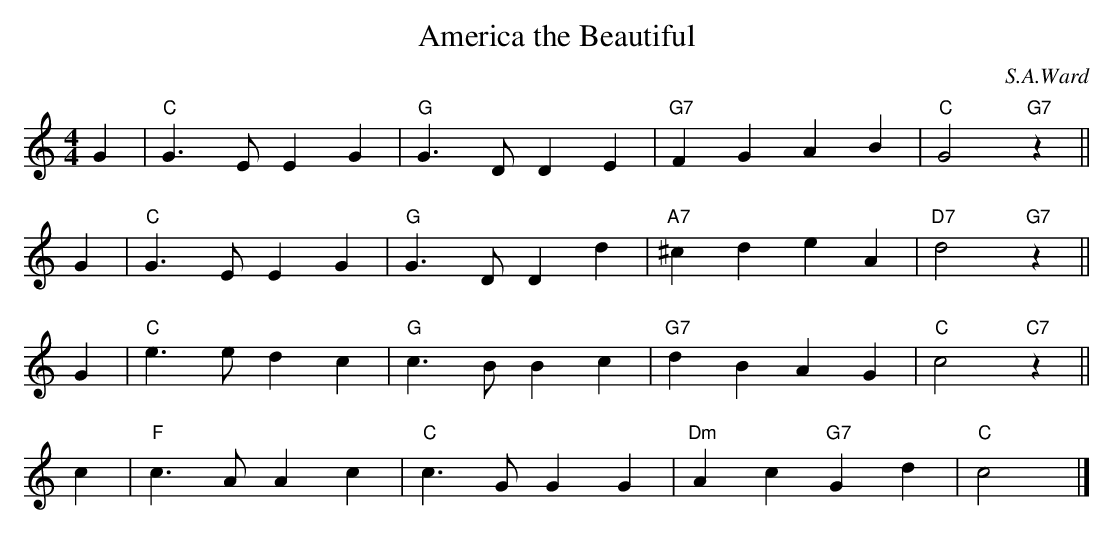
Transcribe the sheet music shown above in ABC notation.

X:1
T: America the Beautiful
C: S.A.Ward
M: 4/4
L: 1/8
K: C
G2 | "C"G3 E E2 G2 | "G"G3 D D2 E2 | "G7"F2  G2     A2 B2 |  "C"G4 "G7"z2 ||
G2 | "C"G3 E E2 G2 | "G"G3 D D2 d2 | "A7"^c2 d2     e2 A2 | "D7"d4 "G7"z2 ||
G2 | "C"e3 e d2 c2 | "G"c3 B B2 c2 | "G7"d2  B2     A2 G2 |  "C"c4 "C7"z2 ||
c2 | "F"c3 A A2 c2 | "C"c3 G G2 G2 | "Dm"A2  c2 "G7"G2 d2 |  "C"c4     y2 |]
